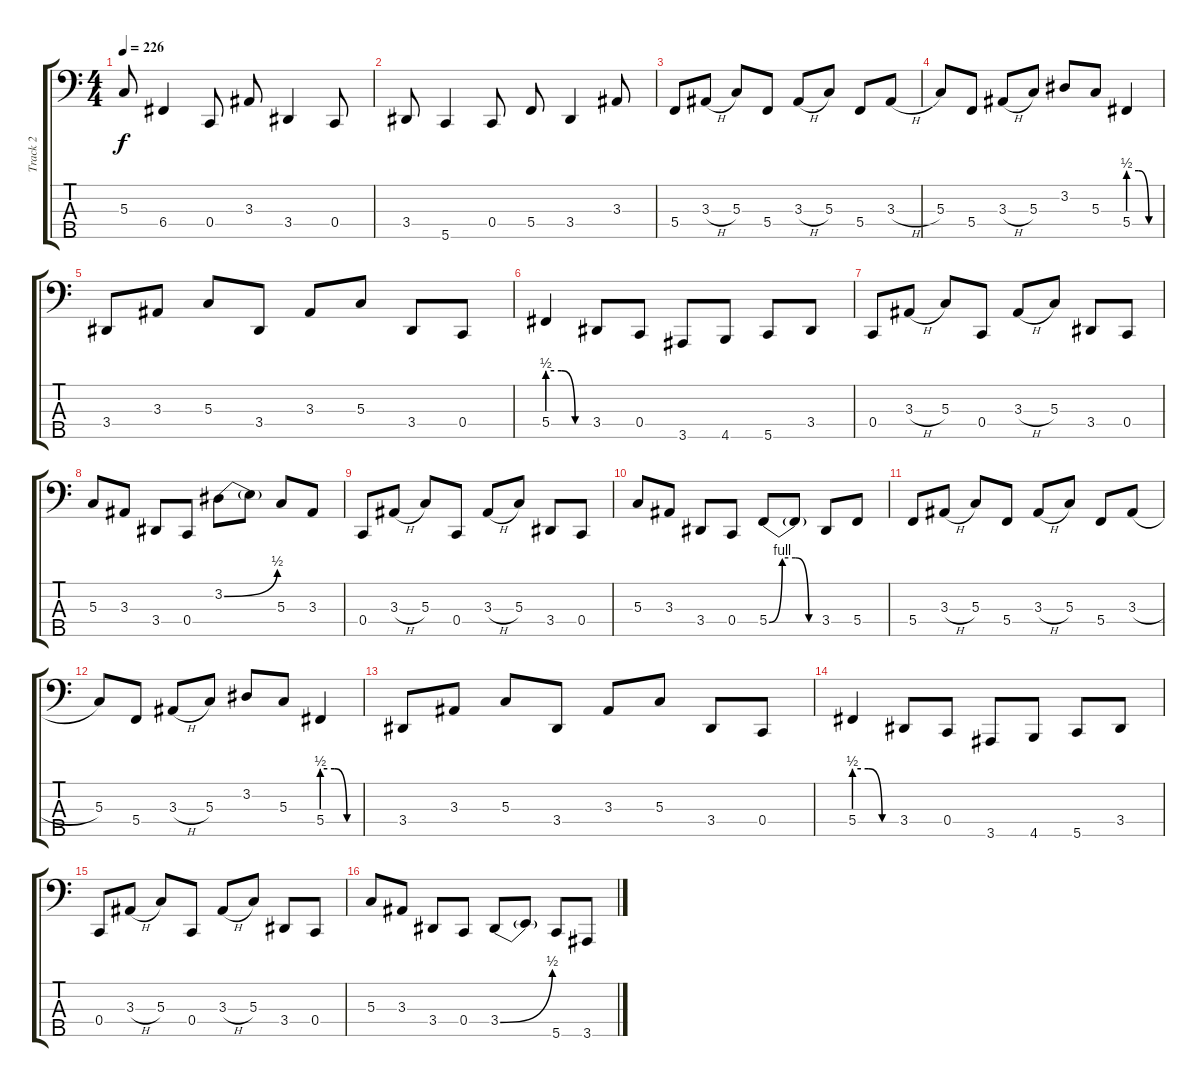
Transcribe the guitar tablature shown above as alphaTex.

\track ("Track 2" "Track 2") {instrument electricbasspick}
\staff {score tabs}
\tuning (F2 C2 G1 C1 G0) {hide}
\ts (4 4)
\tempo 226
\clef f4
\ks c
5.3.8{dy f} 6.4.4 0.4.8 3.3.8 3.4.4 0.4.8 |
3.4.8 5.5.4 0.4.8 5.4.8 3.4.4 3.3.8 |
5.4.8 3.3{h}.8 5.3.8 5.4.8 3.3{h}.8 5.3.8 5.4.8 3.3{h}.8 |
5.3.8 5.4.8 3.3{h}.8 5.3.8 3.2.8 5.3.8 5.4{be (custom 0 2 20 2 40 0 60 0)}.4 |
3.4.8 3.3.8 5.3.8 3.4.8 3.3.8 5.3.8 3.4.8 0.4.8 |
5.4{be (custom 0 2 20 2 40 0 60 0)}.4 3.4.8 0.4.8 3.5.8 4.5.8 5.5.8 3.4.8 |
0.4.8 3.3{h}.8 5.3.8 0.4.8 3.3{h}.8 5.3.8 3.4.8 0.4.8 |
5.3.8 3.3.8 3.4.8 0.4.8 3.2{be (bend 0 0 60 2)}.8 3.2{t}.8 5.3.8 3.3.8 |
0.4.8 3.3{h}.8 5.3.8 0.4.8 3.3{h}.8 5.3.8 3.4.8 0.4.8 |
5.3.8 3.3.8 3.4.8 0.4.8 5.4{be (custom 0 0 15 4 30 4 45 0 60 0)}.8 5.4{t}.8 3.4.8 5.4.8 |
5.4.8 3.3{h}.8 5.3.8 5.4.8 3.3{h}.8 5.3.8 5.4.8 3.3{h}.8 |
5.3.8 5.4.8 3.3{h}.8 5.3.8 3.2.8 5.3.8 5.4{be (custom 0 2 20 2 40 0 60 0)}.4 |
3.4.8 3.3.8 5.3.8 3.4.8 3.3.8 5.3.8 3.4.8 0.4.8 |
5.4{be (custom 0 2 20 2 40 0 60 0)}.4 3.4.8 0.4.8 3.5.8 4.5.8 5.5.8 3.4.8 |
0.4.8 3.3{h}.8 5.3.8 0.4.8 3.3{h}.8 5.3.8 3.4.8 0.4.8 |
5.3.8 3.3.8 3.4.8 0.4.8 3.4{be (bend 0 0 60 2)}.8 3.4{t}.8 5.5.8 3.5.8
